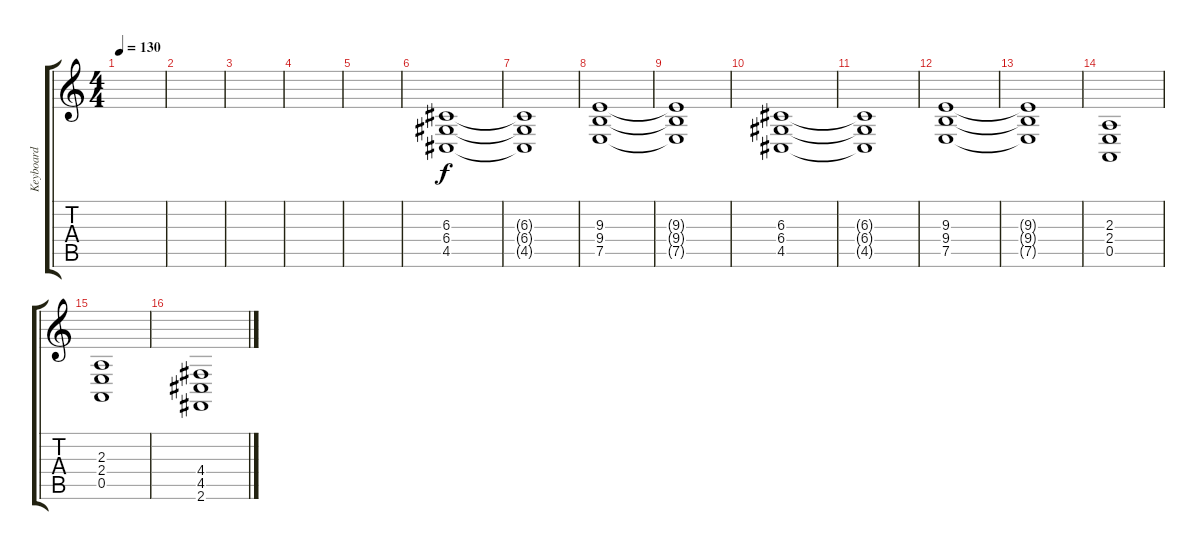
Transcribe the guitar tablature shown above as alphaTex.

\track ("Keyboard" "Keyboard") {instrument stringensemble1}
\staff {score tabs}
\tuning (E4 B3 G3 D3 A2 E2) {hide}
\ts (4 4)
\tempo 130
\clef g2
\ks c
|
|
|
|
|
(6.3 6.4 4.5).1 |
(6.3{t} 6.4{t} 4.5{t}).1 |
(9.3 9.4 7.5).1 |
(9.3{t} 9.4{t} 7.5{t}).1 |
(6.3 6.4 4.5).1 |
(6.3{t} 6.4{t} 4.5{t}).1 |
(9.3 9.4 7.5).1 |
(9.3{t} 9.4{t} 7.5{t}).1 |
(2.3 2.4 0.5).1 |
(2.3 2.4 0.5).1 |
(4.4 4.5 2.6).1
